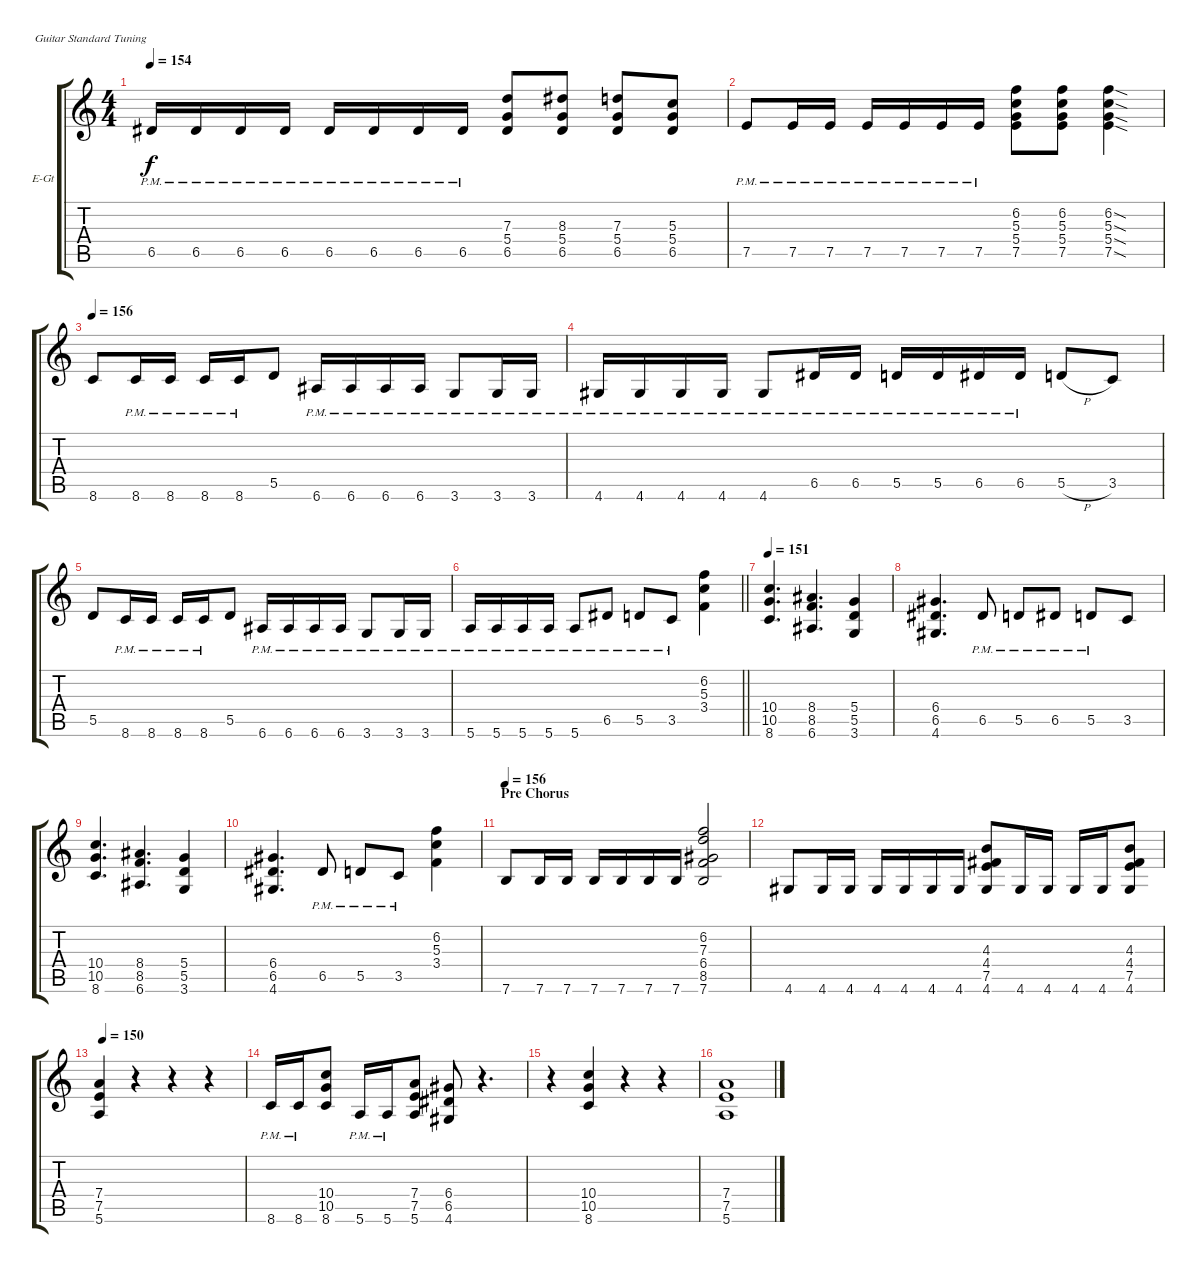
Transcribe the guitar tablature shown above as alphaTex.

\bracketExtendMode groupsimilarinstruments
\firstSystemTrackNameOrientation horizontal
\otherSystemsTrackNameOrientation horizontal
\track ("Jason Gobel" "E-Gt") {instrument distortionguitar}
\staff {score tabs}
\tuning (E4 B3 G3 D3 A2 E2)
\ts (4 4)
\tempo 154
\clef g2
\ks c
6.5{pm}.16{dy f} 6.5{pm}.16 6.5{pm}.16 6.5{pm}.16 6.5{pm}.16 6.5{pm}.16 6.5{pm}.16 6.5{pm}.16 (7.3 5.4 6.5).8 (8.3 5.4 6.5).8 (7.3 5.4 6.5).8 (5.3 5.4 6.5).8 |
7.5{pm}.8 7.5{pm}.16 7.5{pm}.16 7.5{pm}.16 7.5{pm}.16 7.5{pm}.16 7.5{pm}.16 (6.2 5.3 7.5 5.4).8 (6.2 7.5 5.4 5.3).8 (5.3{sod} 5.4{sod} 7.5{sod} 6.2{sod}).4 |
\tempo 156
8.6.8 8.6{pm}.16 8.6{pm}.16 8.6{pm}.16 8.6{pm}.16 5.5.8 6.6{pm}.16 6.6{pm}.16 6.6{pm}.16 6.6{pm}.16 3.6{pm}.8 3.6{pm}.16 3.6{pm}.16 |
4.6{pm}.16 4.6{pm}.16 4.6{pm}.16 4.6{pm}.16 4.6{pm}.8 6.5{pm}.16 6.5{pm}.16 5.5{pm}.16 5.5{pm}.16 6.5{pm}.16 6.5{pm}.16 5.5{h}.8 3.5.8 |
5.5.8 8.6{pm}.16 8.6{pm}.16 8.6{pm}.16 8.6{pm}.16 5.5.8 6.6{pm}.16 6.6{pm}.16 6.6{pm}.16 6.6{pm}.16 3.6{pm}.8 3.6{pm}.16 3.6{pm}.16 |
\barLineRight lightlight
5.6{pm}.16 5.6{pm}.16 5.6{pm}.16 5.6{pm}.16 5.6{pm}.8 6.5{pm}.8 5.5{pm}.8 3.5{pm}.8 (6.2 5.3 3.4).4 |
\tempo 151
(10.4 10.5 8.6).4{d} (8.4 8.5 6.6).4{d} (5.4 5.5 3.6).4 |
(6.4 6.5 4.6).4{d} 6.5{pm}.8 5.5{pm}.8 6.5{pm}.8 5.5{pm}.8 3.5.8 |
(10.4 10.5 8.6).4{d} (8.4 8.5 6.6).4{d} (5.4 5.5 3.6).4 |
(6.4 6.5 4.6).4{d} 6.5{pm}.8 5.5{pm}.8 3.5{pm}.8 (6.2 5.3 3.4).4 |
\section ("" "Pre Chorus")
\tempo 156
7.6.8 7.6.16 7.6.16 7.6.16 7.6.16 7.6.16 7.6.16 (6.2 7.3 6.4 8.5 7.6).2 |
4.6.8 4.6.16 4.6.16 4.6.16 4.6.16 4.6.16 4.6.16 (4.3 4.4 7.5 4.6).8 4.6.16 4.6.16 4.6.16 4.6.16 (4.3 4.4 7.5 4.6).8 |
\tempo (150 0.03125)
(7.4 7.5 5.6).4 r.4 r.4 r.4 |
8.6{pm}.16 8.6{pm}.16 (10.4 10.5 8.6).8 5.6{pm}.16 5.6{pm}.16 (7.4 7.5 5.6).8 (6.4 6.5 4.6).8 r.4{d} |
r.4 (10.4 10.5 8.6).4 r.4 r.4 |
(7.4 7.5 5.6).1
